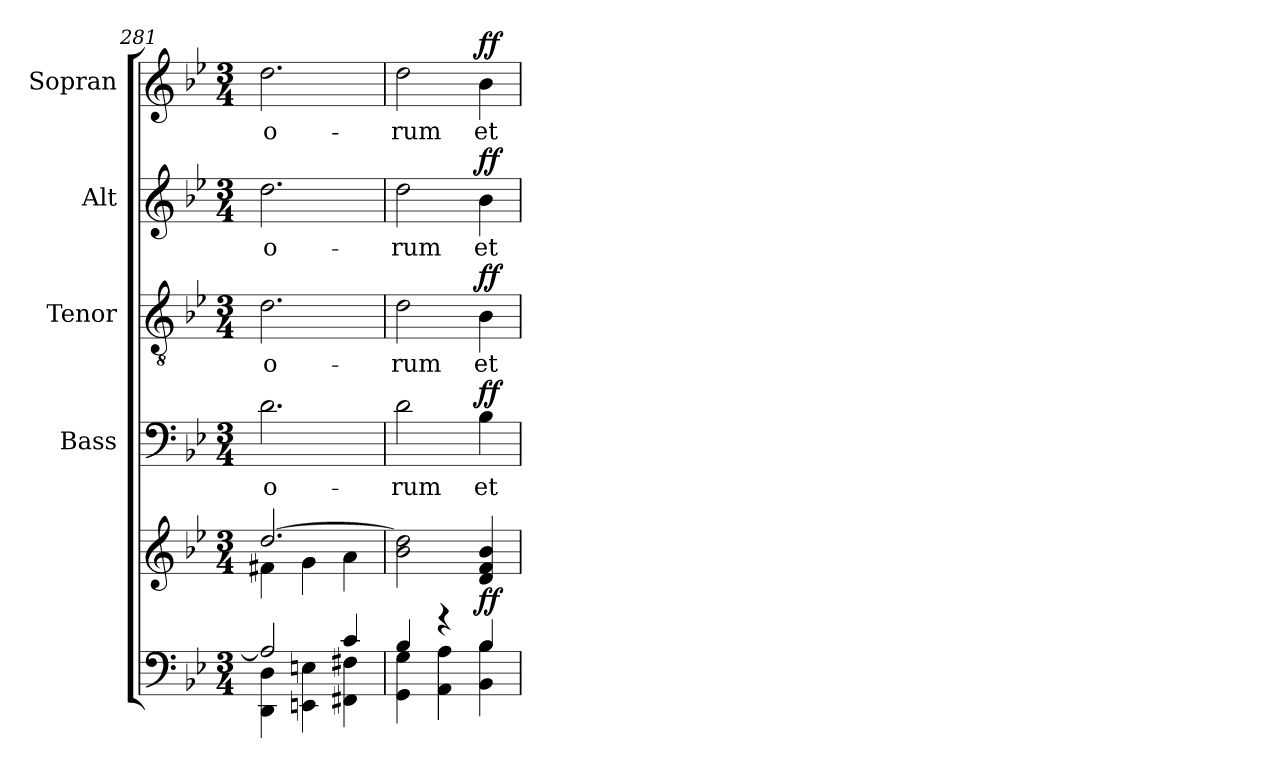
**kern	**kern	**dynam	**kern	**text	**dynam	**kern	**text	**dynam	**kern	**text	**dynam	**kern	**text	**dynam
*part5	*part5	*part5	*part4	*part4	*part4	*part3	*part3	*part3	*part2	*part2	*part2	*part1	*part1	*part1
*staff6	*staff5	*staff5/6	*staff4	*staff4	*staff4	*staff3	*staff3	*staff3	*staff2	*staff2	*staff2	*staff1	*staff1	*staff1
*	*	*	*I"Bass	*	*	*I"Tenor	*	*	*I"Alt	*	*	*I"Sopran	*	*
*	*	*	*I'B.	*	*	*I'T.	*	*	*I'A.	*	*	*I'S.	*	*
!!LO:LB:g=z
*clefF4	*clefG2	*	*clefF4	*	*	*clefGv2	*	*	*clefG2	*	*	*clefG2	*	*
*k[b-e-]	*k[b-e-]	*	*k[b-e-]	*	*	*k[b-e-]	*	*	*k[b-e-]	*	*	*k[b-e-]	*	*
*B-:	*B-:	*	*B-:	*	*	*B-:	*	*	*B-:	*	*	*B-:	*	*
*M3/4	*M3/4	*	*M3/4	*	*	*M3/4	*	*	*M3/4	*	*	*M3/4	*	*
=281	=281	=281	=281	=281	=281	=281	=281	=281	=281	=281	=281	=281	=281	=281
*^	*^	*	*	*	*	*	*	*	*	*	*	*	*	*
!	!	!	!	!	!	!LO:LY:b	!	!	!LO:LY:b	!	!	!LO:LY:b	!	!	!LO:LY:b	!
2A/]	4DD\ 4D\	[>2.dd/	4f#X\	.	2.d\	-o-	.	2.d\	-o-	.	2.dd\	-o-	.	2.dd\	-o-	.
.	4EEn\ 4En\	.	4g\	.	.	.	.	.	.	.	.	.	.	.	.	.
4c/	4FF#X\ 4F#X\	.	4a\	.	.	.	.	.	.	.	.	.	.	.	.	.
=282	=282	=282	=282	=282	=282	=282	=282	=282	=282	=282	=282	=282	=282	=282	=282	=282
!	!	!	!	!	!	!LO:LY:b	!	!	!LO:LY:b	!	!	!LO:LY:b	!	!	!LO:LY:b	!
*	*	*v	*v	*	*	*	*	*	*	*	*	*	*	*	*	*
4B-/	4GG\ 4G\	2b-\ 2dd\]	.	2d\	-rum	.	2d\	-rum	.	2dd\	-rum	.	2dd\	-rum	.
4rf	4AA\ 4A\	.	.	.	.	.	.	.	.	.	.	.	.	.	.
!	!	!	!LO:DY:b	!	!LO:LY:b	!LO:DY:a	!	!LO:LY:b	!LO:DY:a	!	!LO:LY:b	!LO:DY:a	!	!LO:LY:b	!LO:DY:a
4B-/	4BB-\ 4B-\	4d/ 4f/ 4b-/	ff	4B-\	et	ff	4B-\	et	ff	4b-\	et	ff	4b-\	et	ff
*v	*v	*	*	*	*	*	*	*	*	*	*	*	*	*	*
=	=	=	=	=	=	=	=	=	=	=	=	=	=	=
*-	*-	*-	*-	*-	*-	*-	*-	*-	*-	*-	*-	*-	*-	*-
